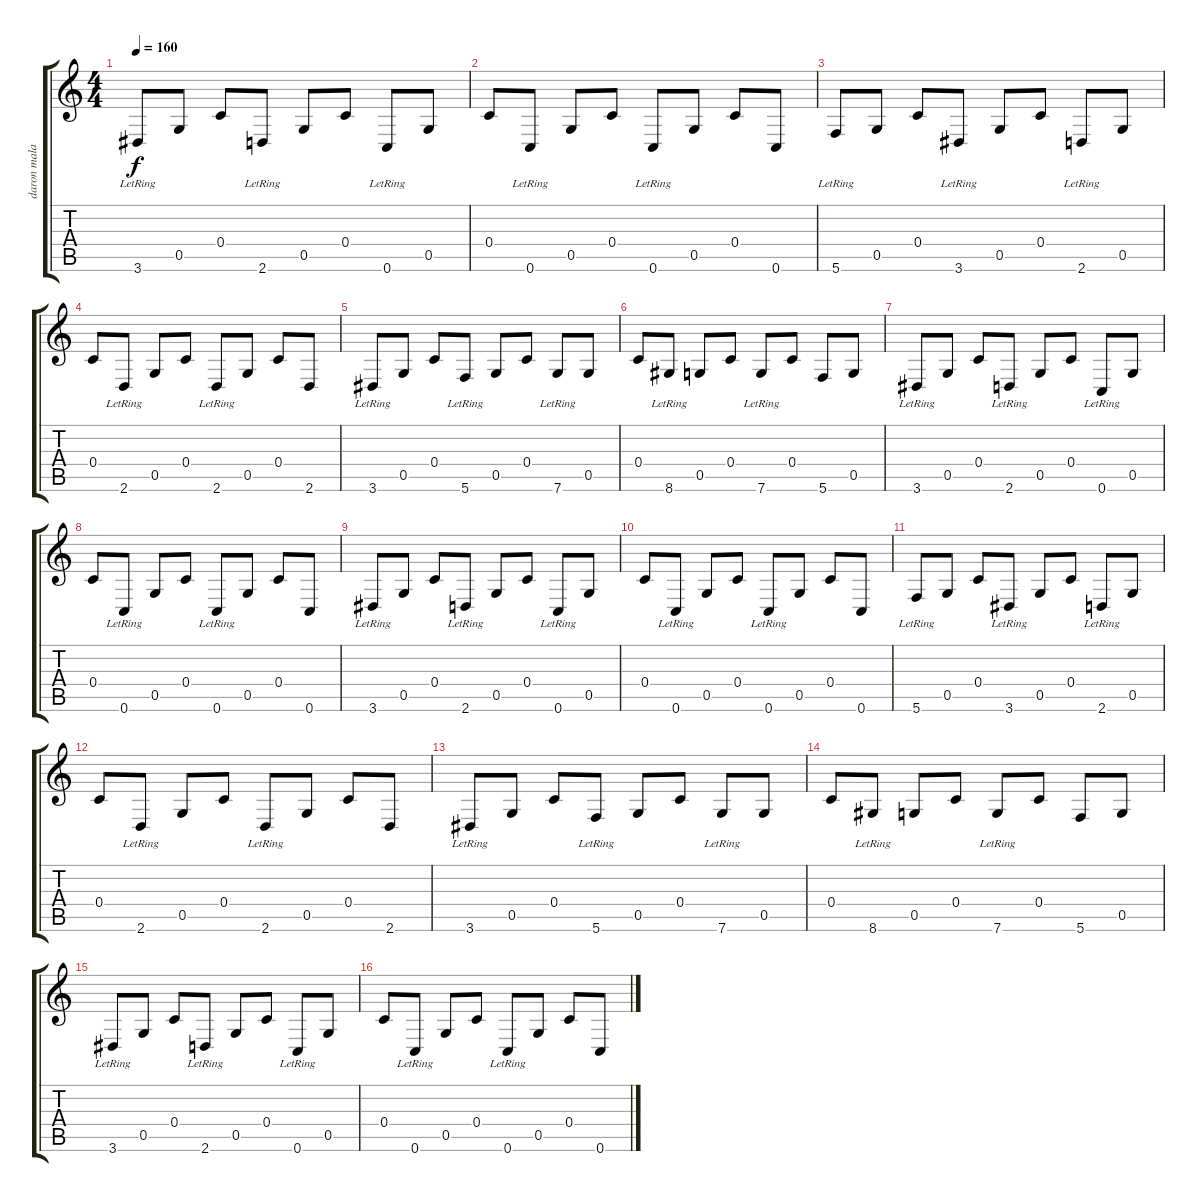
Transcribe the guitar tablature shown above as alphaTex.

\track ("daron malakian" "daron mala") {instrument electricguitarmuted}
\staff {score tabs}
\tuning (D4 A3 F3 C3 G2 C2) {hide}
\ts (4 4)
\tempo 160
\clef g2
\ks c
3.6{lr}.8{dy f instrument electricguitarmuted} 0.5.8 0.4.8 2.6{lr}.8 0.5.8 0.4.8 0.6{lr}.8 0.5.8 |
0.4.8 0.6{lr}.8 0.5.8 0.4.8 0.6{lr}.8 0.5.8 0.4.8 0.6.8 |
5.6{lr}.8 0.5.8 0.4.8 3.6{lr}.8 0.5.8 0.4.8 2.6{lr}.8 0.5.8 |
0.4.8 2.6{lr}.8 0.5.8 0.4.8 2.6{lr}.8 0.5.8 0.4.8 2.6.8 |
3.6{lr}.8 0.5.8 0.4.8 5.6{lr}.8 0.5.8 0.4.8 7.6{lr}.8 0.5.8 |
0.4.8 8.6{lr}.8 0.5.8 0.4.8 7.6{lr}.8 0.4.8 5.6.8 0.5.8 |
3.6{lr}.8 0.5.8 0.4.8 2.6{lr}.8 0.5.8 0.4.8 0.6{lr}.8 0.5.8 |
0.4.8 0.6{lr}.8 0.5.8 0.4.8 0.6{lr}.8 0.5.8 0.4.8 0.6.8 |
3.6{lr}.8{instrument electricguitarmuted} 0.5.8 0.4.8 2.6{lr}.8 0.5.8 0.4.8 0.6{lr}.8 0.5.8 |
0.4.8 0.6{lr}.8 0.5.8 0.4.8 0.6{lr}.8 0.5.8 0.4.8 0.6.8 |
5.6{lr}.8 0.5.8 0.4.8 3.6{lr}.8 0.5.8 0.4.8 2.6{lr}.8 0.5.8 |
0.4.8 2.6{lr}.8 0.5.8 0.4.8 2.6{lr}.8 0.5.8 0.4.8 2.6.8 |
3.6{lr}.8 0.5.8 0.4.8 5.6{lr}.8 0.5.8 0.4.8 7.6{lr}.8 0.5.8 |
0.4.8 8.6{lr}.8 0.5.8 0.4.8 7.6{lr}.8 0.4.8 5.6.8 0.5.8 |
3.6{lr}.8 0.5.8 0.4.8 2.6{lr}.8 0.5.8 0.4.8 0.6{lr}.8 0.5.8 |
0.4.8 0.6{lr}.8 0.5.8 0.4.8 0.6{lr}.8 0.5.8 0.4.8 0.6.8
